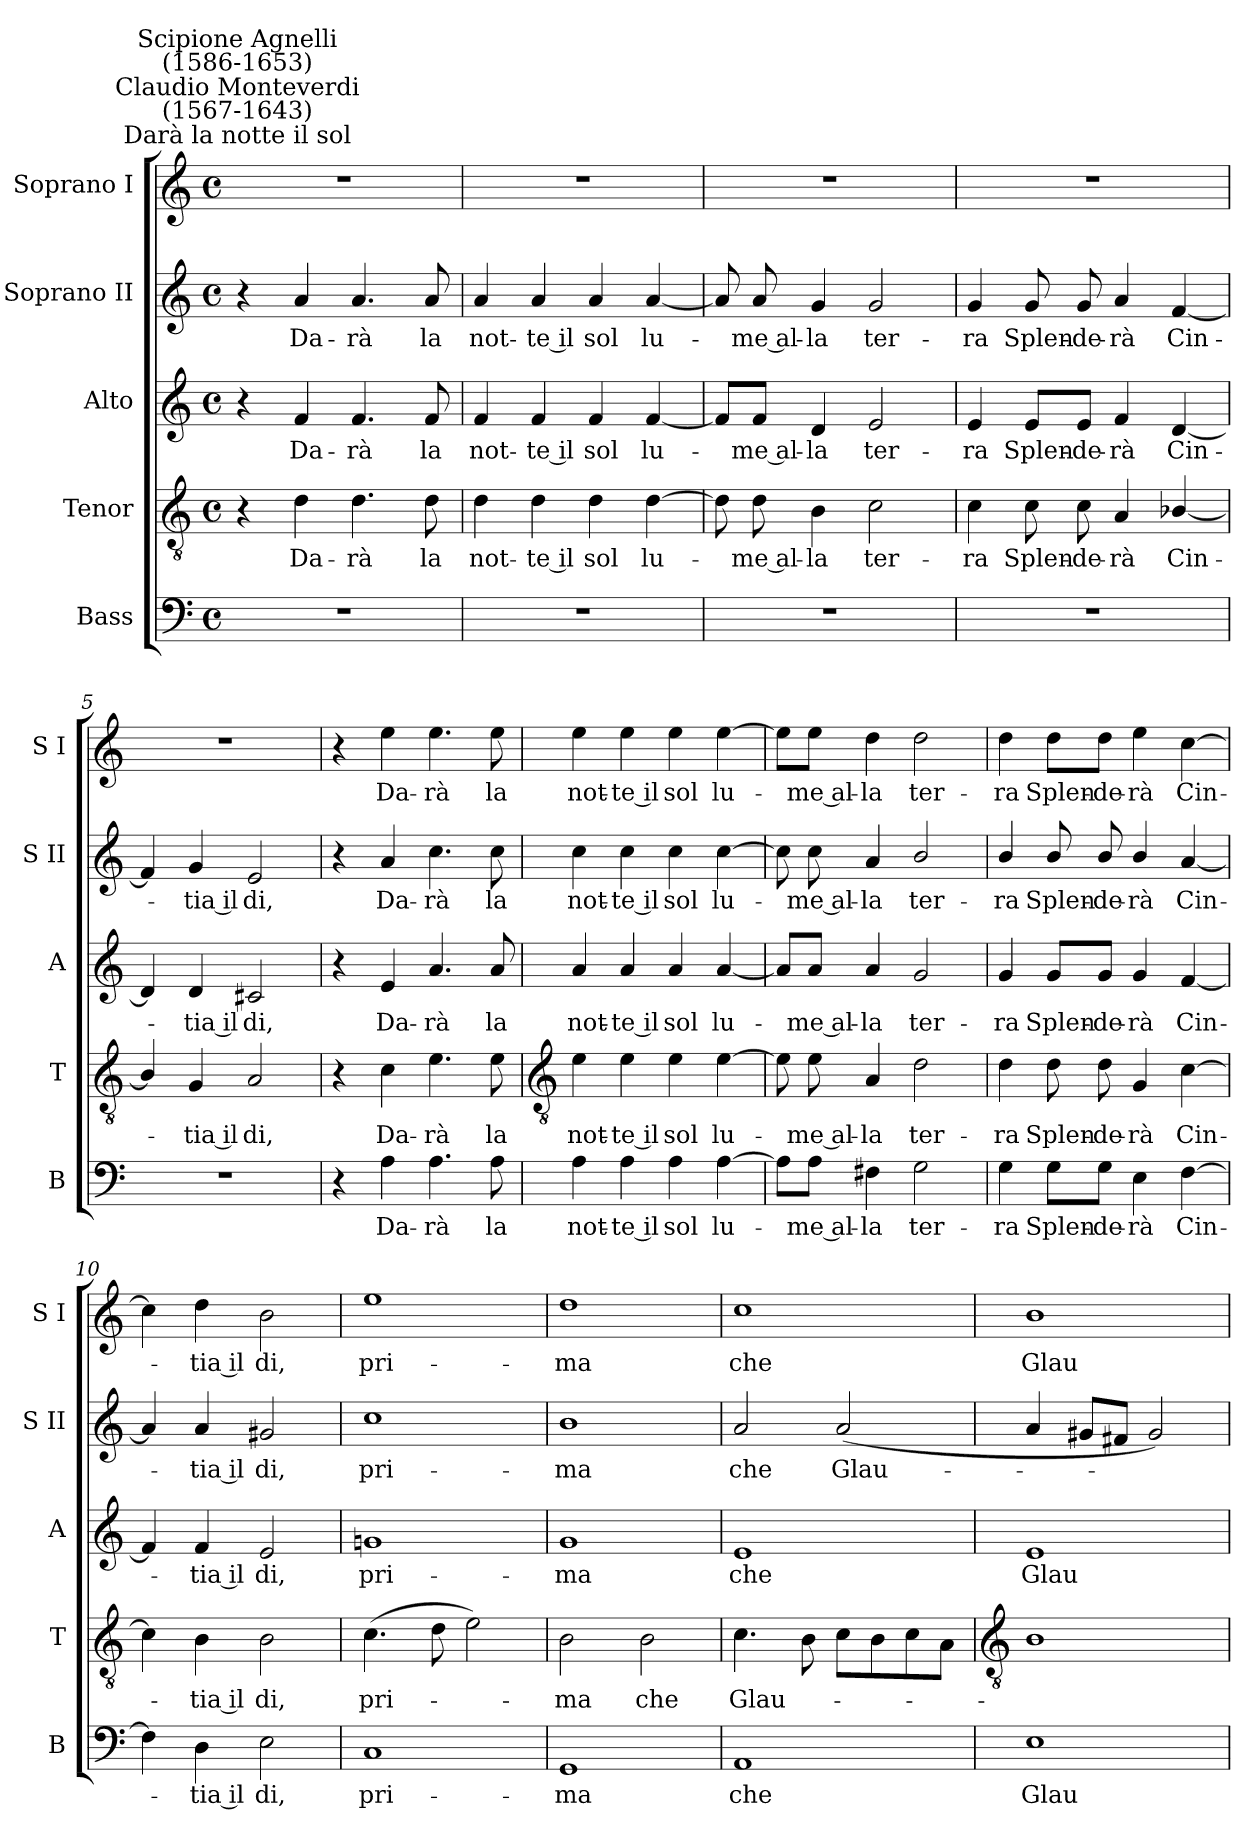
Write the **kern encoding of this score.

**kern	**text	**kern	**text	**kern	**text	**kern	**text	**kern	**text
*part5	*part5	*part4	*part4	*part3	*part3	*part2	*part2	*part1	*part1
*staff5	*staff5	*staff4	*staff4	*staff3	*staff3	*staff2	*staff2	*staff1	*staff1
*I"Bass	*	*I"Tenor	*	*I"Alto	*	*I"Soprano II	*	*I"Soprano I	*
*I'B	*	*I'T	*	*I'A	*	*I'S II	*	*I'S I	*
*clefF4	*	*clefGv2	*	*clefG2	*	*clefG2	*	*clefG2	*
*k[]	*	*k[]	*	*k[]	*	*k[]	*	*k[]	*
*C:	*	*C:	*	*C:	*	*C:	*	*C:	*
*M4/4	*	*M4/4	*	*M4/4	*	*M4/4	*	*M4/4	*
*met(c)	*	*met(c)	*	*met(c)	*	*met(c)	*	*met(c)	*
=1	=1	=1	=1	=1	=1	=1	=1	=1	=1
!	!	!	!	!	!	!	!	!LO:TX:a:cj:t=Darà la notte il sol	!
!	!	!	!	!	!	!	!	!LO:TX:a:cj:t=Claudio Monteverdi\n(1567-1643)	!
!	!	!	!	!	!	!	!	!LO:TX:a:cj:t=Scipione Agnelli\n(1586-1653)	!
1r	.	4r	.	4r	.	4r	.	1r	.
!	!	!	!LO:LY:b	!	!LO:LY:b	!	!LO:LY:b	!	!
.	.	4d	Da-	4f	Da-	4a	Da-	.	.
!	!	!	!LO:LY:b	!	!LO:LY:b	!	!LO:LY:b	!	!
.	.	4.d	-rà	4.f	-rà	4.a	-rà	.	.
!	!	!	!LO:LY:b	!	!LO:LY:b	!	!LO:LY:b	!	!
.	.	8d	la	8f	la	8a	la	.	.
=2	=2	=2	=2	=2	=2	=2	=2	=2	=2
!	!	!	!LO:LY:b	!	!LO:LY:b	!	!LO:LY:b	!	!
1r	.	4d	not-	4f	not-	4a	not-	1r	.
!	!	!	!LO:LY:b	!	!LO:LY:b	!	!LO:LY:b	!	!
.	.	4d	-te il	4f	-te il	4a	-te il	.	.
!	!	!	!LO:LY:b	!	!LO:LY:b	!	!LO:LY:b	!	!
.	.	4d	sol	4f	sol	4a	sol	.	.
!	!	!	!LO:LY:b	!	!LO:LY:b	!	!LO:LY:b	!	!
.	.	[4d	lu-	[4f	lu-	[4a	lu-	.	.
=3	=3	=3	=3	=3	=3	=3	=3	=3	=3
1r	.	8d]	.	8f/L]	.	8a]	.	1r	.
!	!	!	!LO:LY:b	!	!LO:LY:b	!	!LO:LY:b	!	!
.	.	8d	me al-	8f/J	me al-	8a	me al-	.	.
!	!	!	!LO:LY:b	!	!LO:LY:b	!	!LO:LY:b	!	!
.	.	4B	-la	4d	-la	4g	-la	.	.
!	!	!	!LO:LY:b	!	!LO:LY:b	!	!LO:LY:b	!	!
.	.	2c	ter-	2e	ter-	2g	ter-	.	.
=4	=4	=4	=4	=4	=4	=4	=4	=4	=4
!	!	!	!LO:LY:b	!	!LO:LY:b	!	!LO:LY:b	!	!
1r	.	4c	-ra	4e	-ra	4g	-ra	1r	.
!	!	!	!LO:LY:b	!	!LO:LY:b	!	!LO:LY:b	!	!
.	.	8c	Splen-	8e/L	Splen-	8g	Splen-	.	.
!	!	!	!LO:LY:b	!	!LO:LY:b	!	!LO:LY:b	!	!
.	.	8c	-de-	8e/J	-de-	8g	-de-	.	.
!	!	!	!LO:LY:b	!	!LO:LY:b	!	!LO:LY:b	!	!
.	.	4A	-rà	4f	-rà	4a	-rà	.	.
!	!	!	!LO:LY:b	!	!LO:LY:b	!	!LO:LY:b	!	!
.	.	[4B-X/	Cin-	[4d	Cin-	[4f	Cin-	.	.
=5	=5	=5	=5	=5	=5	=5	=5	=5	=5
1r	.	4B-/]	.	4d]	.	4f]	.	1r	.
!	!	!	!LO:LY:b	!	!LO:LY:b	!	!LO:LY:b	!	!
.	.	4G	tia il	4d	tia il	4g	tia il	.	.
!	!	!	!LO:LY:b	!	!LO:LY:b	!	!LO:LY:b	!	!
.	.	2A	di,	2c#X	di,	2e	di,	.	.
=6	=6	=6	=6	=6	=6	=6	=6	=6	=6
4r	.	4r	.	4r	.	4r	.	4r	.
!	!LO:LY:b	!	!LO:LY:b	!	!LO:LY:b	!	!LO:LY:b	!	!LO:LY:b
4A	Da-	4c	Da-	4e	Da-	4a	Da-	4ee	Da-
!	!LO:LY:b	!	!LO:LY:b	!	!LO:LY:b	!	!LO:LY:b	!	!LO:LY:b
4.A	-rà	4.e	-rà	4.a	-rà	4.cc	-rà	4.ee	-rà
!	!LO:LY:b	!	!LO:LY:b	!	!LO:LY:b	!	!LO:LY:b	!	!LO:LY:b
8A	la	8e	la	8a	la	8cc	la	8ee	la
!!LO:LB:g=z
=7	=7	=7	=7	=7	=7	=7	=7	=7	=7
*	*	*clefGv2	*	*	*	*	*	*	*
!	!LO:LY:b	!	!LO:LY:b	!	!LO:LY:b	!	!LO:LY:b	!	!LO:LY:b
4A	not-	4e	not-	4a	not-	4cc	not-	4ee	not-
!	!LO:LY:b	!	!LO:LY:b	!	!LO:LY:b	!	!LO:LY:b	!	!LO:LY:b
4A	-te il	4e	-te il	4a	-te il	4cc	-te il	4ee	-te il
!	!LO:LY:b	!	!LO:LY:b	!	!LO:LY:b	!	!LO:LY:b	!	!LO:LY:b
4A	sol	4e	sol	4a	sol	4cc	sol	4ee	sol
!	!LO:LY:b	!	!LO:LY:b	!	!LO:LY:b	!	!LO:LY:b	!	!LO:LY:b
[4A	lu-	[4e	lu-	[4a	lu-	[4cc	lu-	[4ee	lu-
=8	=8	=8	=8	=8	=8	=8	=8	=8	=8
8A\L]	.	8e]	.	8a/L]	.	8cc]	.	8ee\L]	.
!	!LO:LY:b	!	!LO:LY:b	!	!LO:LY:b	!	!LO:LY:b	!	!LO:LY:b
8A\J	-me al-	8e	me al-	8a/J	me al-	8cc	me al-	8ee\J	me al-
!	!LO:LY:b	!	!LO:LY:b	!	!LO:LY:b	!	!LO:LY:b	!	!LO:LY:b
4F#X	-la	4A	-la	4a	-la	4a	-la	4dd	-la
!	!LO:LY:b	!	!LO:LY:b	!	!LO:LY:b	!	!LO:LY:b	!	!LO:LY:b
2G	ter-	2d	ter-	2g	ter-	2b/	ter-	2dd	ter-
=9	=9	=9	=9	=9	=9	=9	=9	=9	=9
!	!LO:LY:b	!	!LO:LY:b	!	!LO:LY:b	!	!LO:LY:b	!	!LO:LY:b
4G	-ra	4d	-ra	4g	-ra	4b/	-ra	4dd	-ra
!	!LO:LY:b	!	!LO:LY:b	!	!LO:LY:b	!	!LO:LY:b	!	!LO:LY:b
8G\L	Splen-	8d	Splen-	8g/L	Splen-	8b/	Splen-	8dd\L	Splen-
!	!LO:LY:b	!	!LO:LY:b	!	!LO:LY:b	!	!LO:LY:b	!	!LO:LY:b
8G\J	-de-	8d	-de-	8g/J	-de-	8b/	-de-	8dd\J	-de-
!	!LO:LY:b	!	!LO:LY:b	!	!LO:LY:b	!	!LO:LY:b	!	!LO:LY:b
4E	-rà	4G	-rà	4g	-rà	4b/	-rà	4ee	-rà
!	!LO:LY:b	!	!LO:LY:b	!	!LO:LY:b	!	!LO:LY:b	!	!LO:LY:b
[4F	Cin-	[4c	Cin-	[4f	Cin-	[4a	Cin-	[4cc	Cin-
=10	=10	=10	=10	=10	=10	=10	=10	=10	=10
4F]	.	4c]	.	4f]	.	4a]	.	4cc]	.
!	!LO:LY:b	!	!LO:LY:b	!	!LO:LY:b	!	!LO:LY:b	!	!LO:LY:b
4D	tia il	4B	tia il	4f	tia il	4a	tia il	4dd	tia il
!	!LO:LY:b	!	!LO:LY:b	!	!LO:LY:b	!	!LO:LY:b	!	!LO:LY:b
2E	di,	2B	di,	2e	di,	2g#X	di,	2b	di,
=11	=11	=11	=11	=11	=11	=11	=11	=11	=11
!	!LO:LY:b	!	!LO:LY:b	!	!LO:LY:b	!	!LO:LY:b	!	!LO:LY:b
1C	pri-	(>4.c	pri-	1gn	pri-	1cc	pri-	1ee	pri-
.	.	8d	.	.	.	.	.	.	.
.	.	2e)	.	.	.	.	.	.	.
=12	=12	=12	=12	=12	=12	=12	=12	=12	=12
!	!LO:LY:b	!	!LO:LY:b	!	!LO:LY:b	!	!LO:LY:b	!	!LO:LY:b
1GG	-ma	2B	ma	1g	-ma	1b	-ma	1dd	-ma
!	!	!	!LO:LY:b	!	!	!	!	!	!
.	.	2B	che	.	.	.	.	.	.
=13	=13	=13	=13	=13	=13	=13	=13	=13	=13
!	!LO:LY:b	!	!LO:LY:b	!	!LO:LY:b	!	!LO:LY:b	!	!LO:LY:b
1AA	che	4.c	Glau-	1e	che	2a	che	1cc	che
.	.	8B	.	.	.	.	.	.	.
!	!	!	!	!	!	!	!LO:LY:b	!	!
.	.	8cL	.	.	.	(<2a	Glau-	.	.
.	.	8B	.	.	.	.	.	.	.
.	.	8c	.	.	.	.	.	.	.
.	.	8AJ	.	.	.	.	.	.	.
!!LO:LB:g=z
=14	=14	=14	=14	=14	=14	=14	=14	=14	=14
*	*	*clefGv2	*	*	*	*	*	*	*
!	!LO:LY:b	!	!	!	!LO:LY:b	!	!	!	!LO:LY:b
1E	Glau-	1B	.	1e	Glau-	4a	.	1b	Glau-
.	.	.	.	.	.	8g#XL	.	.	.
.	.	.	.	.	.	8f#XJ	.	.	.
.	.	.	.	.	.	2g#)	.	.	.
=	=	=	=	=	=	=	=	=	=
*-	*-	*-	*-	*-	*-	*-	*-	*-	*-
